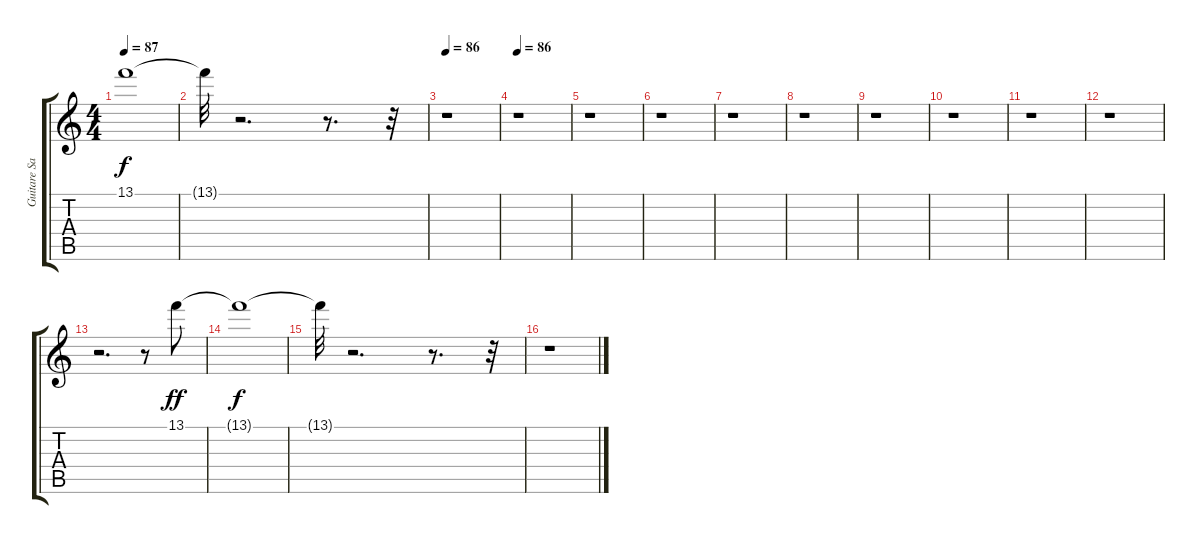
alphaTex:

\track ("Guitare Saturée" "Guitare Sa") {instrument distortionguitar}
\staff {score tabs}
\tuning (E4 B3 G3 D3 A2 E2) {hide}
\ts (4 4)
\tempo 87
\clef g2
\ks c
13.1{t}.1{dy f} |
13.1{t}.32 r.2{d} r.8{d} r.32 |
\tempo 86
r.1 |
\tempo 86
r.1 |
r.1 |
r.1 |
r.1 |
r.1 |
r.1 |
r.1 |
r.1 |
r.1 |
r.2{d} r.8 13.1.8{dy ff} |
13.1{t}.1{dy f} |
13.1{t}.32 r.2{d} r.8{d} r.32 |
r.1
